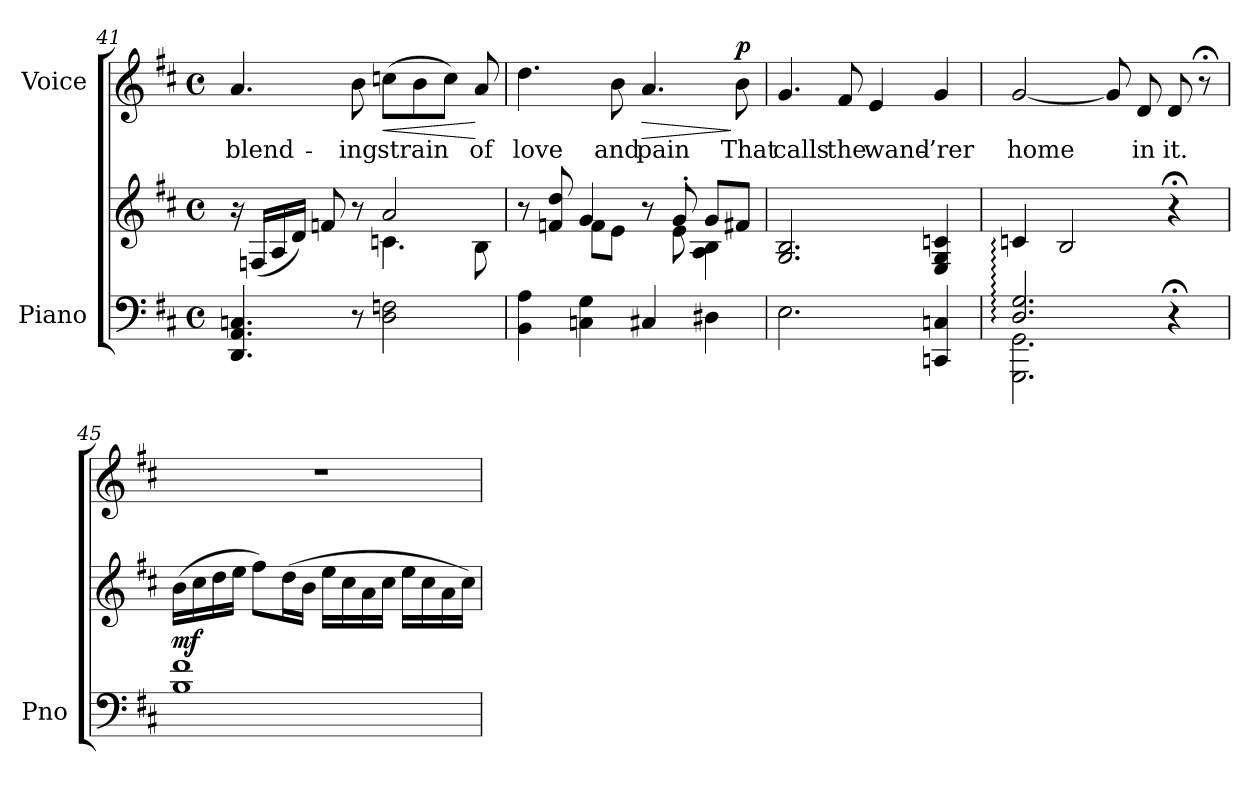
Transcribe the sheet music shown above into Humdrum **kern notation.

**kern	**kern	**dynam	**kern	**text	**dynam
*part2	*part2	*part2	*part1	*part1	*part1
*staff3	*staff2	*staff2/3	*staff1	*staff1	*staff1
*I"Piano	*	*	*I"Voice	*	*
*I'Pno	*	*	*	*	*
*clefF4	*clefG2	*	*clefG2	*	*
*k[f#c#]	*k[f#c#]	*	*k[f#c#]	*	*
*M4/4	*M4/4	*	*M4/4	*	*
*met(c)	*met(c)	*	*met(c)	*	*
=41	=41	=41	=41	=41	=41
*	*^	*	*	*	*
4.DD/ 4.AA/ 4.Cn/	16r	2ryy	.	4.a/	blend-	.
.	(16Fn/LL	.	.	.	.	.
.	16A/	.	.	.	.	.
.	16d/JJ)	.	.	.	.	.
.	8fn/	.	.	.	.	.
8r	8r	.	.	8b\	-ing	.
!	!	!	!	!	!	!LO:HP:b
2D\ 2Fn\	2a/	4.cn\	.	(8ccn\L	strain	<
.	.	.	.	8b\	.	.
.	.	.	.	8cc\J)	.	.
.	.	8B\	.	8a/	of	[
=42	=42	=42	=42	=42	=42	=42
4BB\ 4A\	8r	4ryy	.	4.dd\	love	.
.	8fn/ 8dd/	.	.	.	.	.
4Cn\ 4G\	4g/	8f\L	.	.	.	.
.	.	8e\J	.	8b\	and	.
!	!	!	!	!	!	!LO:HP:b
4C#X/	8r	8ryy	.	4.a/	pain	>
.	8g'/	8e\	.	.	.	.
4D#X\	8g/L	4A\ 4B\	.	.	.	.
!	!	!	!	!	!	!LO:DY:n=1:a
.	8f#X/J	.	.	8b\	That	] p
*	*v	*v	*	*	*	*
=43	=43	=43	=43	=43	=43
2.E\	2.G/ 2.B/	.	4.g/	calls	.
.	.	.	8f#/	the	.
.	.	.	4e/	wand-	.
4CCn/ 4Cn/	4E/ 4G/ 4cn/	.	4g/	-’rer	.
=44	=44	=44	=44	=44	=44
*^	*	*	*	*	*
2.D/:: 2.G/::	2.GGG\ 2.GG\	4cn::/	.	[2g/	home	.
.	.	2B/	.	.	.	.
.	.	.	.	8g/]	.	.
.	.	.	.	8d/	in	.
4r;<	4ryy	4r;<	.	8d/	it.	.
.	.	.	.	8r;<	.	.
*v	*v	*	*	*	*	*
=45	=45	=45	=45	=45	=45
!	!	!LO:DY:b	!	!	!
1B 1f#	(16b\LL	mf	1r	.	.
.	16cc#\	.	.	.	.
.	16dd\	.	.	.	.
.	16ee\JJ	.	.	.	.
.	8ff#\L)	.	.	.	.
.	(16dd\L	.	.	.	.
.	16b\JJ	.	.	.	.
.	16ee\LL	.	.	.	.
.	16cc#\	.	.	.	.
.	16a\	.	.	.	.
.	16cc#\JJ	.	.	.	.
.	16ee\LL	.	.	.	.
.	16cc#\	.	.	.	.
.	16a\	.	.	.	.
.	16cc#\JJ)	.	.	.	.
=	=	=	=	=	=
*-	*-	*-	*-	*-	*-
